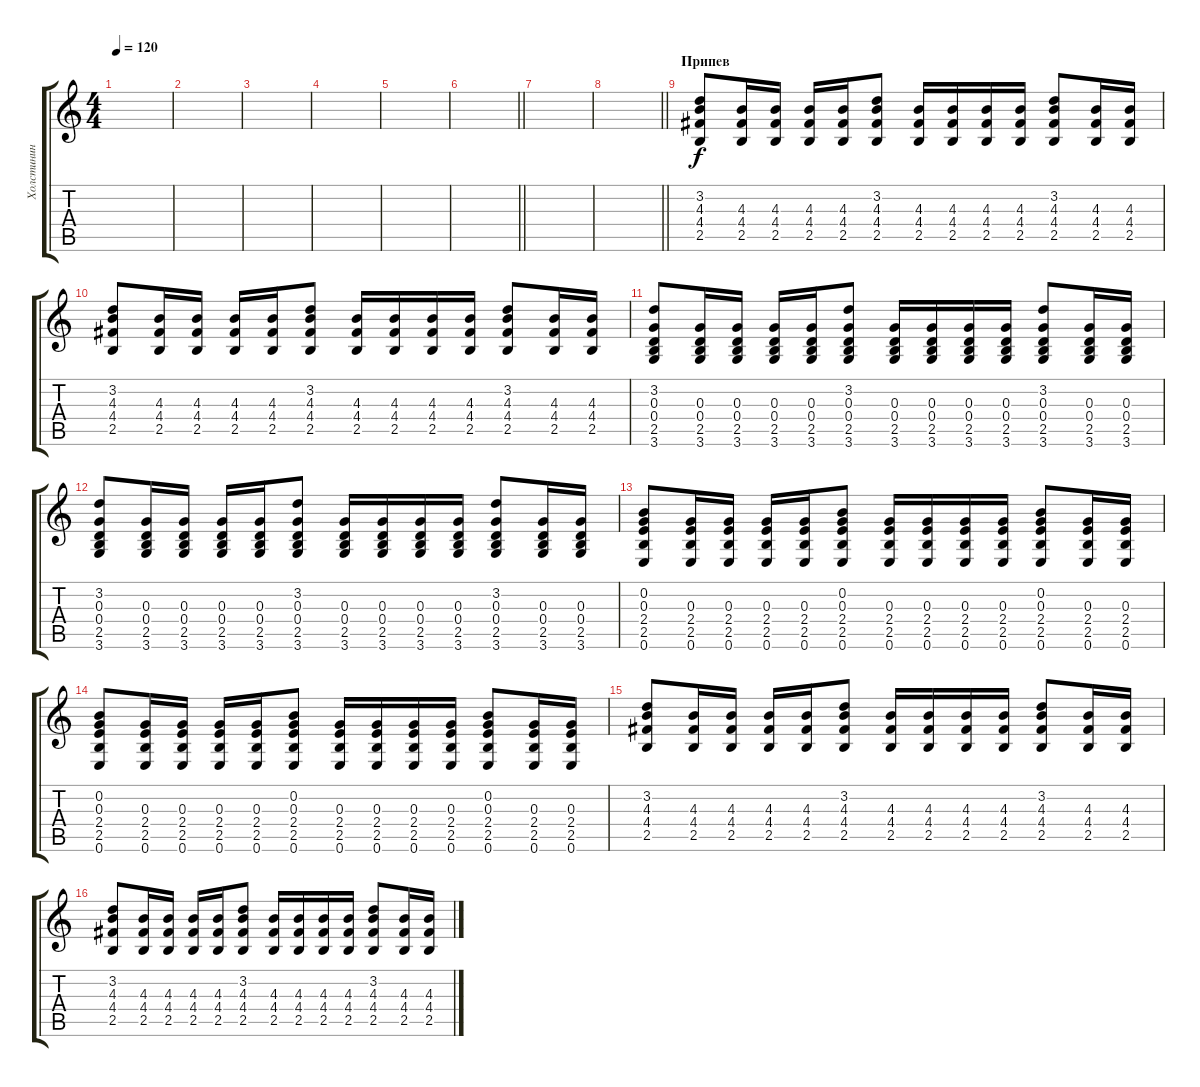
\track ("Холстинин" "Холстинин") {instrument electricguitarmuted}
\staff {score tabs}
\tuning (E4 B3 G3 D3 A2 E2) {hide}
\ts (4 4)
\tempo 120
\clef g2
\ks c
|
|
|
|
|
\barLineRight lightlight
|
|
\barLineRight lightlight
|
\section ("" "Припев")
(3.2 4.3 4.4 2.5).8 (4.3 4.4 2.5).16 (4.3 4.4 2.5).16 (4.3 4.4 2.5).16 (4.3 4.4 2.5).16 (3.2 4.3 4.4 2.5).8 (4.3 4.4 2.5).16 (4.3 4.4 2.5).16 (4.3 4.4 2.5).16 (4.3 4.4 2.5).16 (3.2 4.3 4.4 2.5).8 (4.3 4.4 2.5).16 (4.3 4.4 2.5).16 |
(3.2 4.3 4.4 2.5).8 (4.3 4.4 2.5).16 (4.3 4.4 2.5).16 (4.3 4.4 2.5).16 (4.3 4.4 2.5).16 (3.2 4.3 4.4 2.5).8 (4.3 4.4 2.5).16 (4.3 4.4 2.5).16 (4.3 4.4 2.5).16 (4.3 4.4 2.5).16 (3.2 4.3 4.4 2.5).8 (4.3 4.4 2.5).16 (4.3 4.4 2.5).16 |
(3.2 0.3 0.4 2.5 3.6).8 (0.3 0.4 2.5 3.6).16 (0.3 0.4 2.5 3.6).16 (0.3 0.4 2.5 3.6).16 (0.3 0.4 2.5 3.6).16 (3.2 0.3 0.4 2.5 3.6).8 (0.3 0.4 2.5 3.6).16 (0.3 0.4 2.5 3.6).16 (0.3 0.4 2.5 3.6).16 (0.3 0.4 2.5 3.6).16 (3.2 0.3 0.4 2.5 3.6).8 (0.3 0.4 2.5 3.6).16 (0.3 0.4 2.5 3.6).16 |
(3.2 0.3 0.4 2.5 3.6).8 (0.3 0.4 2.5 3.6).16 (0.3 0.4 2.5 3.6).16 (0.3 0.4 2.5 3.6).16 (0.3 0.4 2.5 3.6).16 (3.2 0.3 0.4 2.5 3.6).8 (0.3 0.4 2.5 3.6).16 (0.3 0.4 2.5 3.6).16 (0.3 0.4 2.5 3.6).16 (0.3 0.4 2.5 3.6).16 (3.2 0.3 0.4 2.5 3.6).8 (0.3 0.4 2.5 3.6).16 (0.3 0.4 2.5 3.6).16 |
(0.2 0.3 2.4 2.5 0.6).8 (0.3 2.4 2.5 0.6).16 (0.3 2.4 2.5 0.6).16 (0.3 2.4 2.5 0.6).16 (0.3 2.4 2.5 0.6).16 (0.2 0.3 2.4 2.5 0.6).8 (0.3 2.4 2.5 0.6).16 (0.3 2.4 2.5 0.6).16 (0.3 2.4 2.5 0.6).16 (0.3 2.4 2.5 0.6).16 (0.2 0.3 2.4 2.5 0.6).8 (0.3 2.4 2.5 0.6).16 (0.3 2.4 2.5 0.6).16 |
(0.2 0.3 2.4 2.5 0.6).8 (0.3 2.4 2.5 0.6).16 (0.3 2.4 2.5 0.6).16 (0.3 2.4 2.5 0.6).16 (0.3 2.4 2.5 0.6).16 (0.2 0.3 2.4 2.5 0.6).8 (0.3 2.4 2.5 0.6).16 (0.3 2.4 2.5 0.6).16 (0.3 2.4 2.5 0.6).16 (0.3 2.4 2.5 0.6).16 (0.2 0.3 2.4 2.5 0.6).8 (0.3 2.4 2.5 0.6).16 (0.3 2.4 2.5 0.6).16 |
(3.2 4.3 4.4 2.5).8 (4.3 4.4 2.5).16 (4.3 4.4 2.5).16 (4.3 4.4 2.5).16 (4.3 4.4 2.5).16 (3.2 4.3 4.4 2.5).8 (4.3 4.4 2.5).16 (4.3 4.4 2.5).16 (4.3 4.4 2.5).16 (4.3 4.4 2.5).16 (3.2 4.3 4.4 2.5).8 (4.3 4.4 2.5).16 (4.3 4.4 2.5).16 |
(3.2 4.3 4.4 2.5).8 (4.3 4.4 2.5).16 (4.3 4.4 2.5).16 (4.3 4.4 2.5).16 (4.3 4.4 2.5).16 (3.2 4.3 4.4 2.5).8 (4.3 4.4 2.5).16 (4.3 4.4 2.5).16 (4.3 4.4 2.5).16 (4.3 4.4 2.5).16 (3.2 4.3 4.4 2.5).8 (4.3 4.4 2.5).16 (4.3 4.4 2.5).16
